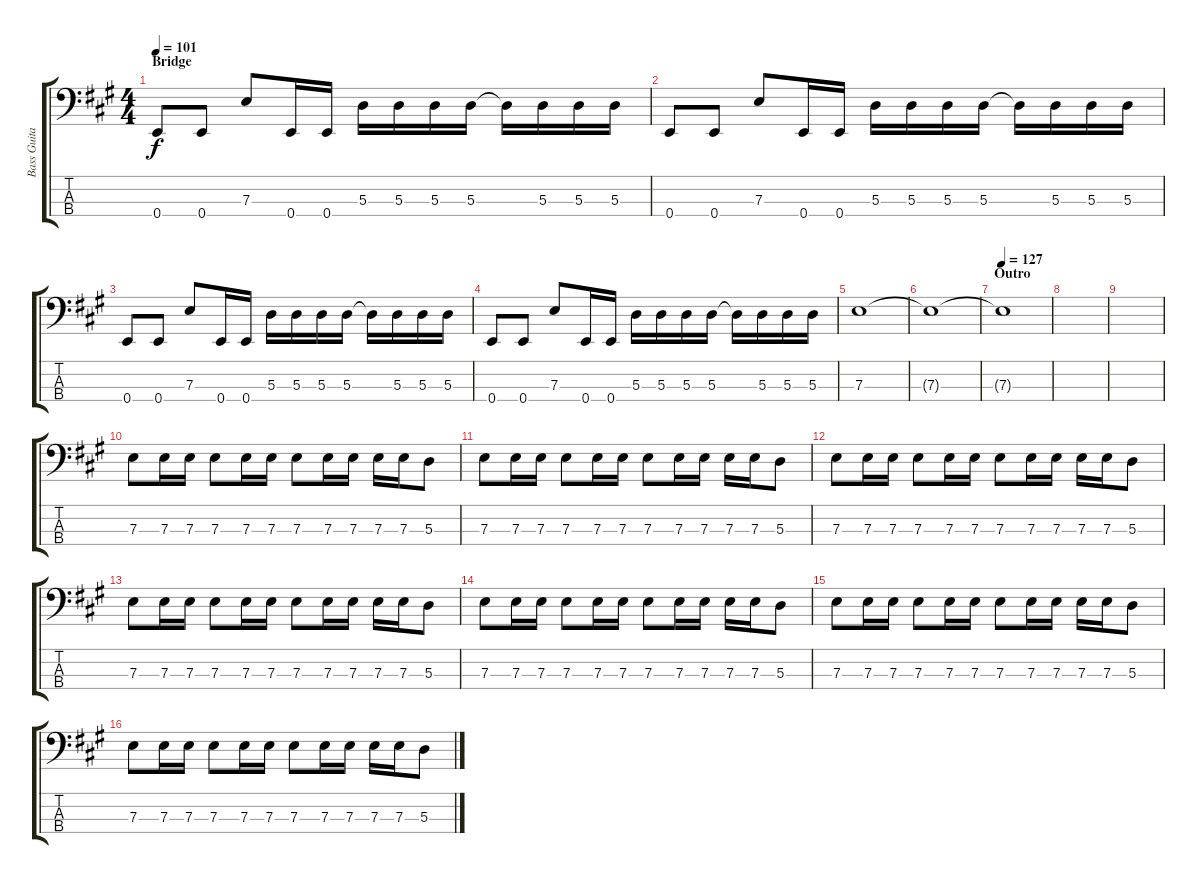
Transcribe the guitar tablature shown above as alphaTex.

\track ("Bass Guitar" "Bass Guita") {instrument electricbasspick}
\staff {score tabs}
\tuning (G2 D2 A1 E1) {hide}
\ts (4 4)
\section ("" "Bridge")
\tempo 101
\clef f4
\ks a
0.4.8{dy f} 0.4.8 7.3.8 0.4.16 0.4.16 5.3.16 5.3.16 5.3.16 5.3.16 5.3{t}.16 5.3.16 5.3.16 5.3.16 |
0.4.8 0.4.8 7.3.8 0.4.16 0.4.16 5.3.16 5.3.16 5.3.16 5.3.16 5.3{t}.16 5.3.16 5.3.16 5.3.16 |
0.4.8 0.4.8 7.3.8 0.4.16 0.4.16 5.3.16 5.3.16 5.3.16 5.3.16 5.3{t}.16 5.3.16 5.3.16 5.3.16 |
0.4.8 0.4.8 7.3.8 0.4.16 0.4.16 5.3.16 5.3.16 5.3.16 5.3.16 5.3{t}.16 5.3.16 5.3.16 5.3.16 |
7.3.1 |
7.3{t}.1 |
\section ("" "Outro")
\tempo 127
7.3{t}.1 |
|
|
7.3.8 7.3.16 7.3.16 7.3.8 7.3.16 7.3.16 7.3.8 7.3.16 7.3.16 7.3.16 7.3.16 5.3.8 |
7.3.8 7.3.16 7.3.16 7.3.8 7.3.16 7.3.16 7.3.8 7.3.16 7.3.16 7.3.16 7.3.16 5.3.8 |
7.3.8 7.3.16 7.3.16 7.3.8 7.3.16 7.3.16 7.3.8 7.3.16 7.3.16 7.3.16 7.3.16 5.3.8 |
7.3.8 7.3.16 7.3.16 7.3.8 7.3.16 7.3.16 7.3.8 7.3.16 7.3.16 7.3.16 7.3.16 5.3.8 |
7.3.8 7.3.16 7.3.16 7.3.8 7.3.16 7.3.16 7.3.8 7.3.16 7.3.16 7.3.16 7.3.16 5.3.8 |
7.3.8 7.3.16 7.3.16 7.3.8 7.3.16 7.3.16 7.3.8 7.3.16 7.3.16 7.3.16 7.3.16 5.3.8 |
7.3.8 7.3.16 7.3.16 7.3.8 7.3.16 7.3.16 7.3.8 7.3.16 7.3.16 7.3.16 7.3.16 5.3.8
